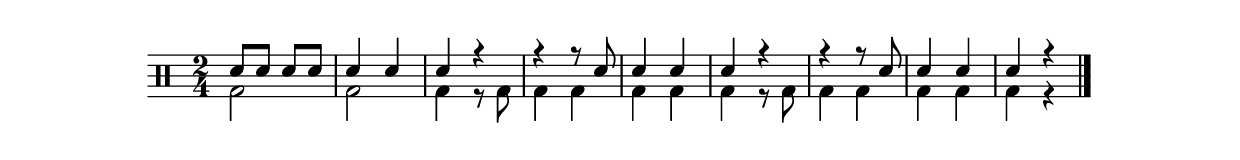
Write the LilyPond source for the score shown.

%-*- coding: utf-8 -*-

\version "2.16.0"

                                %\header {title = "requiescat"}

\drums {

%%((
%{
%%))
      \set Staff.instrumentName = \markup {"Percussão"}
      \set Staff.shortInstrumentName = "Perc"
%%((
%}
%%))

  \override Staff.TimeSignature #'style = #'()
  \time 2/4 

  \context DrumVoice = "1" { }
  \context DrumVoice = "2" { }

  <<
    {
      sn8 sn sn sn
      sn4 sn 
      sn4 r4
      r4 r8 sn8
      sn4 sn4
      sn4 r4
      r4 r8 sn8
      sn4 sn4
      sn4 r4
      \bar "|."
      
    }
    \\{
      bd2
      bd2
      bd4 r8 bd8
      bd4 bd4
      bd4 bd4
      bd4 r8 bd8
      bd4 bd4
      bd4 bd4
      bd4 r4
    }
  >>
}


